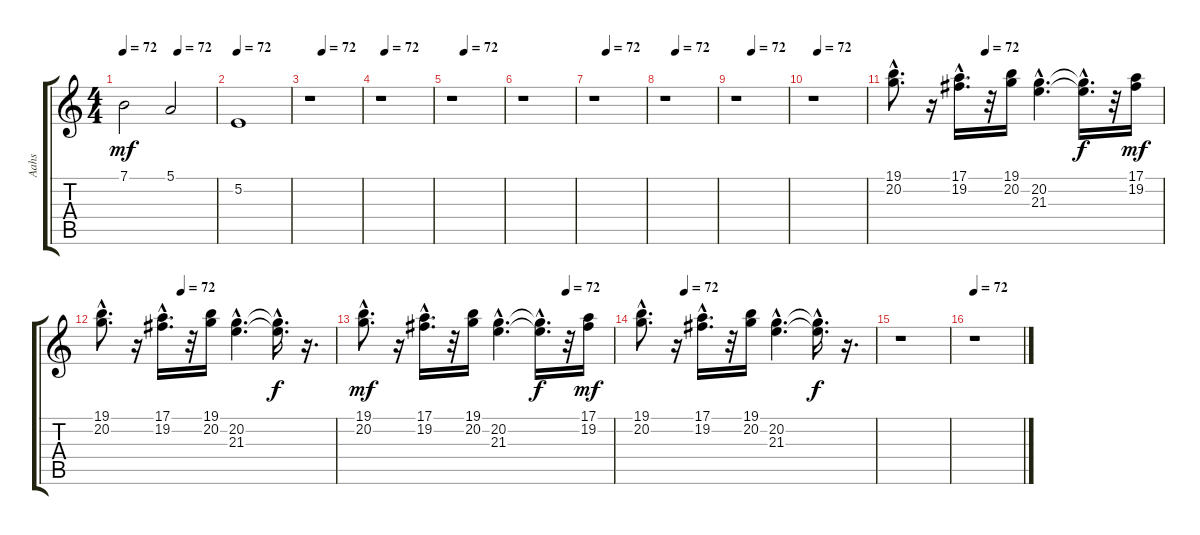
\track ("Aahs" "Aahs") {instrument choiraahs}
\staff {score tabs}
\tuning (E4 B3 G3 D3 A2 E2) {hide}
\ts (4 4)
\tempo 72
\tempo (72 0.59375)
\clef g2
\ks c
7.1.2{dy mf} 5.1.2 |
\tempo 72
5.2.1 |
\tempo (72 0.25)
r.1 |
\tempo (72 0.09375)
r.1 |
\tempo (72 0.25)
r.1 |
r.1 |
\tempo (72 0.25)
r.1 |
\tempo (72 0.21875)
r.1 |
\tempo (72 0.3125)
r.1 |
\tempo (72 0.09375)
r.1 |
\tempo (72 0.34375)
(19.1{hac} 20.2{hac}).8{d} r.16 (17.1{hac} 19.2{hac}).16{d} r.32 (19.1 20.2).16 (20.2{hac} 21.3{hac}).4{d} (20.2{hac t} 21.3{hac t}).16{d dy f} r.32 (17.1 19.2).16{dy mf} |
\tempo (72 0.34375)
(19.1{hac} 20.2{hac}).8{d} r.16 (17.1{hac} 19.2{hac}).16{d} r.32 (19.1 20.2).16 (20.2{hac} 21.3{hac}).4{d} (20.2{hac t} 21.3{hac t}).16{d dy f} r.16{d} |
\tempo (72 0.8125)
(19.1{hac} 20.2{hac}).8{d dy mf} r.16 (17.1{hac} 19.2{hac}).16{d} r.32 (19.1 20.2).16 (20.2{hac} 21.3{hac}).4{d} (20.2{hac t} 21.3{hac t}).16{d dy f} r.32 (17.1 19.2).16{dy mf} |
\tempo (72 0.1875)
(19.1{hac} 20.2{hac}).8{d} r.16 (17.1{hac} 19.2{hac}).16{d} r.32 (19.1 20.2).16 (20.2{hac} 21.3{hac}).4{d} (20.2{hac t} 21.3{hac t}).16{d dy f} r.16{d} |
r.1 |
\tempo 72
r.1
